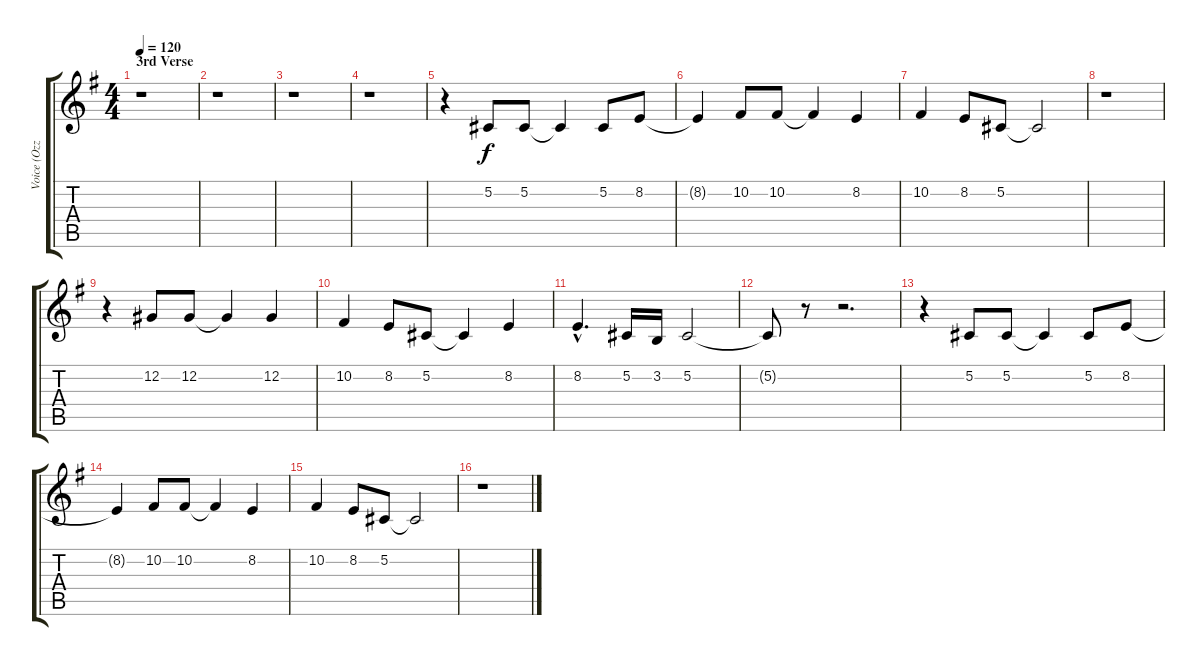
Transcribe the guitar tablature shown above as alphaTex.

\track ("Voice (Ozzy Osbourne)" "Voice (Ozz") {instrument altosax}
\staff {score tabs}
\tuning (Db4 Ab3 E3 B2 Gb2 Db2) {hide}
\ts (4 4)
\section ("" "3rd Verse")
\tempo 120
\clef g2
\ks g
r.1{dy f} |
r.1 |
r.1 |
r.1 |
r.4 5.2.8 5.2.8 5.2{t}.4 5.2.8 8.2.8 |
8.2{t}.4 10.2.8 10.2.8 10.2{t}.4 8.2.4 |
10.2.4 8.2.8 5.2.8 5.2{t}.2 |
r.1 |
r.4 12.2.8 12.2.8 12.2{t}.4 12.2.4 |
10.2.4 8.2.8 5.2.8 5.2{t}.4 8.2.4 |
8.2{hac}.4{d} 5.2.16 3.2.16 5.2.2 |
5.2{t}.8 r.8 r.2{d} |
r.4 5.2.8 5.2.8 5.2{t}.4 5.2.8 8.2.8 |
8.2{t}.4 10.2.8 10.2.8 10.2{t}.4 8.2.4 |
10.2.4 8.2.8 5.2.8 5.2{t}.2 |
r.1
